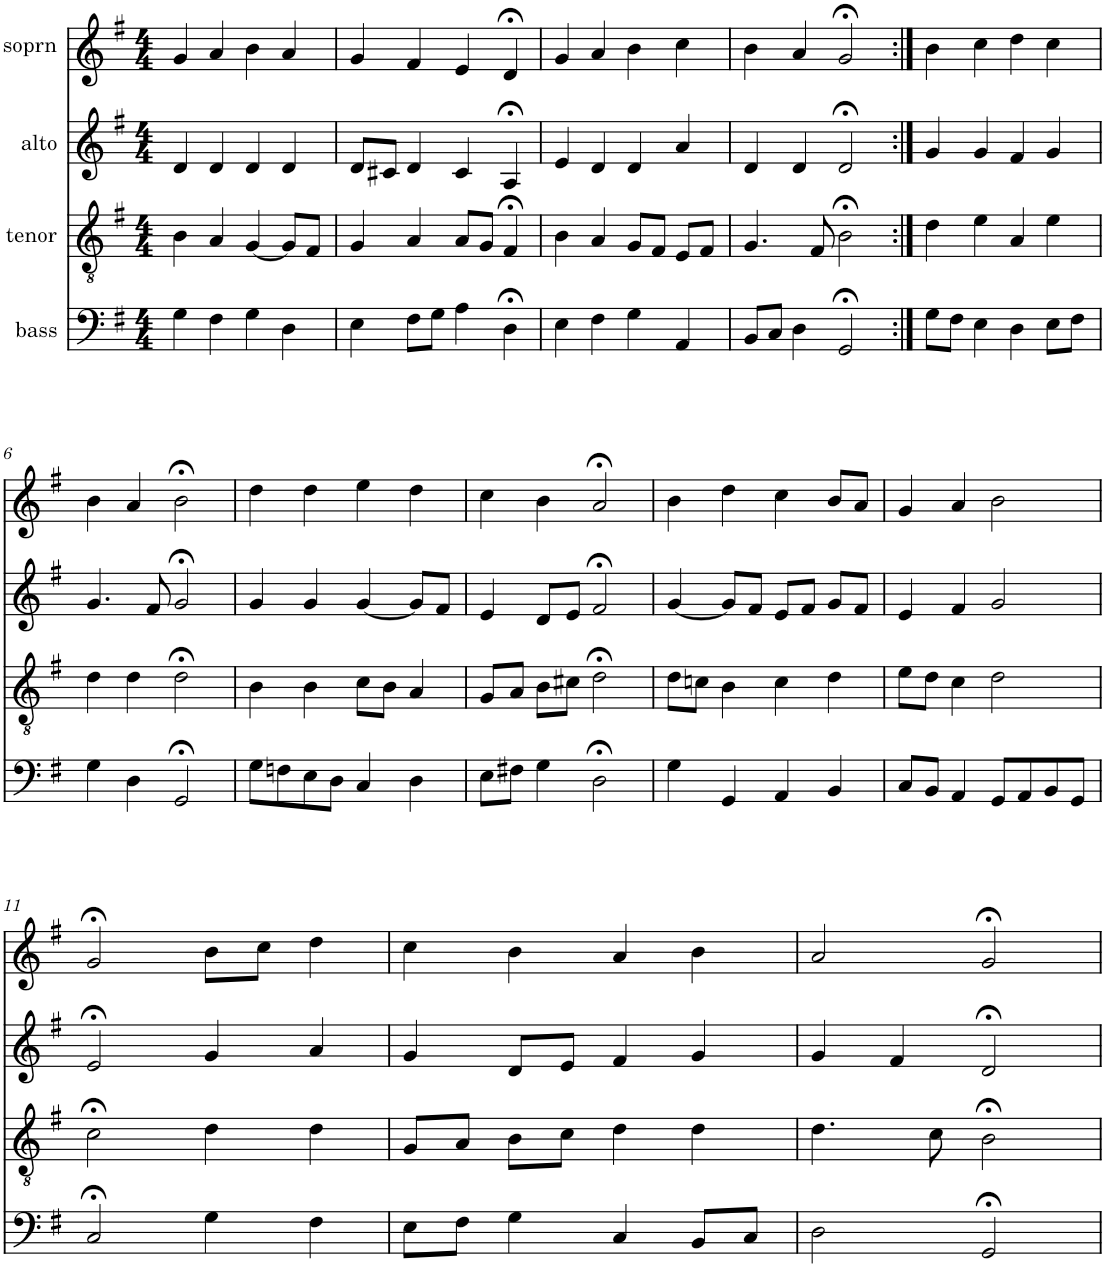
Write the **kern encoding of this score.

**kern	**kern	**kern	**kern
*part4	*part3	*part2	*part1
*staff4	*staff3	*staff2	*staff1
*I"bass	*I"tenor	*I"alto	*I"soprn
*clefF4	*clefGv2	*clefG2	*clefG2
*k[f#]	*k[f#]	*k[f#]	*k[f#]
*G:	*G:	*G:	*G:
*M4/4	*M4/4	*M4/4	*M4/4
=1	=1	=1	=1
4G\	4B\	4d/	4g/
4F#\	4A/	4d/	4a/
4G\	[4G/	4d/	4b\
4D\	8G/L]	4d/	4a/
.	8F#/J	.	.
=2	=2	=2	=2
4E\	4G/	8d/L	4g/
.	.	8c#X/J	.
8F#\L	4A/	4d/	4f#/
8G\J	.	.	.
4A\	8A/L	4c#/	4e/
.	8G/J	.	.
4D;<\	4F#;</	4A;</	4d;</
=3	=3	=3	=3
4E\	4B\	4e/	4g/
4F#\	4A/	4d/	4a/
4G\	8G/L	4d/	4b\
.	8F#/J	.	.
4AA/	8E/L	4a/	4cc\
.	8F#/J	.	.
=4	=4	=4	=4
8BB/L	4.G/	4d/	4b\
8C/J	.	.	.
4D\	.	4d/	4a/
.	8F#/	.	.
2GG;</	2B;<\	2d;</	2g;</
=5:|!	=5:|!	=5:|!	=5:|!
8G\L	4d\	4g/	4b\
8F#\J	.	.	.
4E\	4e\	4g/	4cc\
4D\	4A/	4f#/	4dd\
8E\L	4e\	4g/	4cc\
8F#\J	.	.	.
!!LO:LB:g=z
=6	=6	=6	=6
4G\	4d\	4.g/	4b\
4D\	4d\	.	4a/
.	.	8f#/	.
2GG;</	2d;<\	2g;</	2b;<\
=7	=7	=7	=7
8G\L	4B\	4g/	4dd\
8Fn\	.	.	.
8E\	4B\	4g/	4dd\
8D\J	.	.	.
4C/	8c\L	[4g/	4ee\
.	8B\J	.	.
4D\	4A/	8g/L]	4dd\
.	.	8f#/J	.
=8	=8	=8	=8
8E\L	8G/L	4e/	4cc\
8F#X\J	8A/J	.	.
4G\	8B\L	8d/L	4b\
.	8c#X\J	8e/J	.
2D;<\	2d;<\	2f#;</	2a;</
=9	=9	=9	=9
4G\	8d\L	[4g/	4b\
.	8cn\J	.	.
4GG/	4B\	8g/L]	4dd\
.	.	8f#/J	.
4AA/	4c\	8e/L	4cc\
.	.	8f#/J	.
4BB/	4d\	8g/L	8b/L
.	.	8f#/J	8a/J
=10	=10	=10	=10
8C/L	8e\L	4e/	4g/
8BB/J	8d\J	.	.
4AA/	4c\	4f#/	4a/
8GG/L	2d\	2g/	2b\
8AA/	.	.	.
8BB/	.	.	.
8GG/J	.	.	.
!!LO:LB:g=z
=11	=11	=11	=11
2C;</	2c;<\	2e;</	2g;</
4G\	4d\	4g/	8b\L
.	.	.	8cc\J
4F#\	4d\	4a/	4dd\
=12	=12	=12	=12
8E\L	8G/L	4g/	4cc\
8F#\J	8A/J	.	.
4G\	8B\L	8d/L	4b\
.	8c\J	8e/J	.
4C/	4d\	4f#/	4a/
8BB/L	4d\	4g/	4b\
8C/J	.	.	.
=13	=13	=13	=13
2D\	4.d\	4g/	2a/
.	.	4f#/	.
.	8c\	.	.
2GG;</	2B;<\	2d;</	2g;</
=	=	=	=
*-	*-	*-	*-
